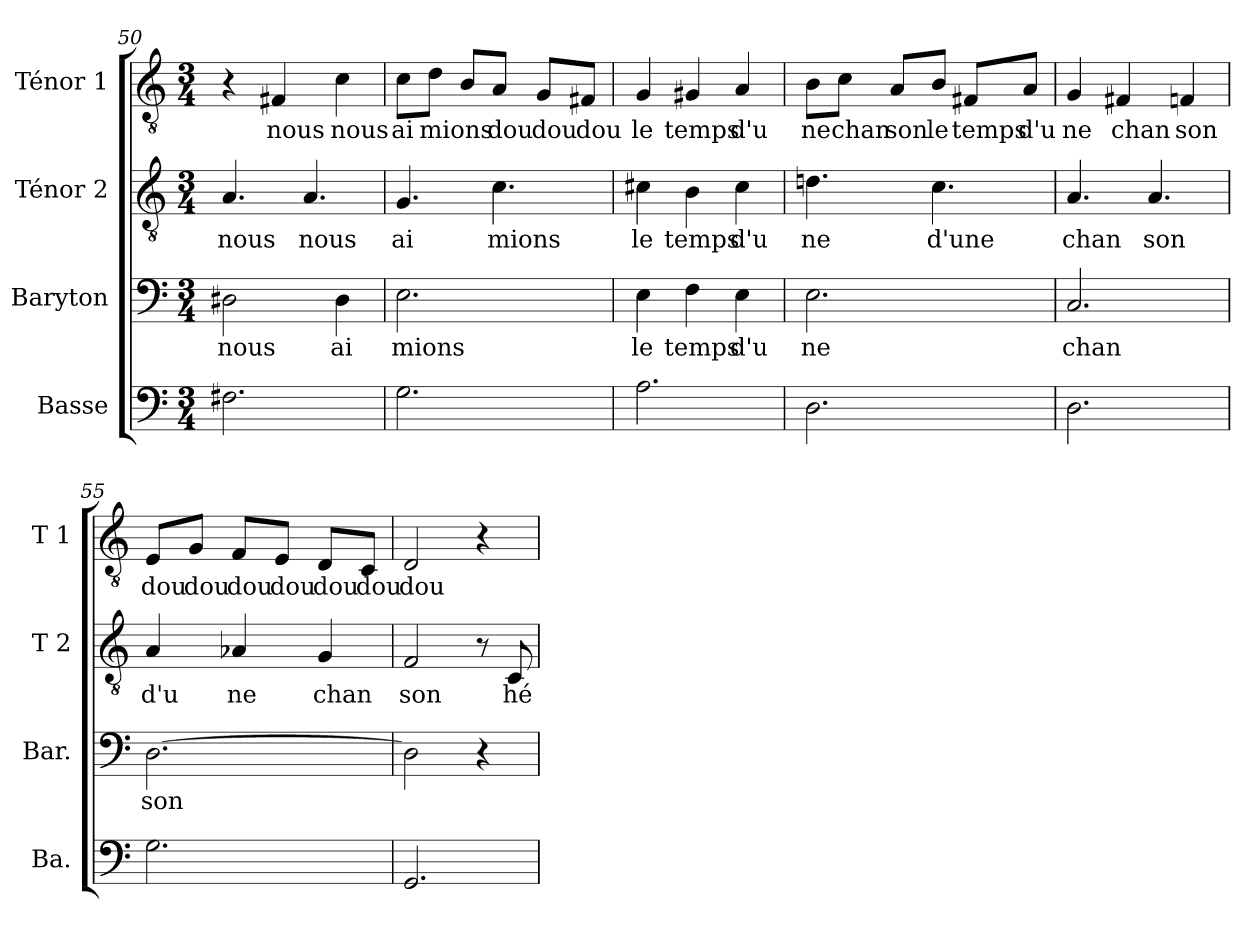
**kern	**kern	**text	**kern	**text	**kern	**text
*part4	*part3	*part3	*part2	*part2	*part1	*part1
*staff4	*staff3	*staff3	*staff2	*staff2	*staff1	*staff1
*I"Basse	*I"Baryton	*	*I"Ténor 2	*	*I"Ténor 1	*
*I'Ba.	*I'Bar.	*	*I'T 2	*	*I'T 1	*
*clefF4	*clefF4	*	*clefGv2	*	*clefGv2	*
*ITrd7c12	*	*	*	*	*	*
*k[]	*k[]	*	*k[]	*	*k[]	*
*C:	*C:	*	*C:	*	*C:	*
*M3/4	*M3/4	*	*M3/4	*	*M3/4	*
=50	=50	=50	=50	=50	=50	=50
!	!	!LO:LY:b	!	!	!	!
!	!	!	!	!LO:LY:b	!	!
2.FF#X\	2D#X\	nous	4.A/	nous	4r	.
!	!	!	!	!	!	!LO:LY:b
.	.	.	.	.	4F#X/	nous
!	!	!	!	!LO:LY:b	!	!
.	.	.	4.A/	nous	.	.
!	!	!LO:LY:b	!	!	!	!
!	!	!	!	!	!	!LO:LY:b
.	4D#\	ai	.	.	4c\	nous
=51	=51	=51	=51	=51	=51	=51
!	!	!LO:LY:b	!	!	!	!
!	!	!	!	!LO:LY:b	!	!
!	!	!	!	!	!	!LO:LY:b
2.GG\	2.E\	mions	4.G/	ai	8c\L	ai
!	!	!	!	!	!	!LO:LY:b
.	.	.	.	.	8d\J	mions
.	.	.	.	.	8B/L	.
!	!	!	!	!LO:LY:b	!	!
!	!	!	!	!	!	!LO:LY:b
.	.	.	4.c\	mions	8A/J	dou
!	!	!	!	!	!	!LO:LY:b
.	.	.	.	.	8G/L	dou
!	!	!	!	!	!	!LO:LY:b
.	.	.	.	.	8F#X/J	dou
=52	=52	=52	=52	=52	=52	=52
!	!	!LO:LY:b	!	!	!	!
!	!	!	!	!LO:LY:b	!	!
!	!	!	!	!	!	!LO:LY:b
2.AA\	4E\	le	4c#X\	le	4G/	le
!	!	!LO:LY:b	!	!	!	!
!	!	!	!	!LO:LY:b	!	!
!	!	!	!	!	!	!LO:LY:b
.	4F\	temps	4B\	temps	4G#X/	temps
!	!	!LO:LY:b	!	!	!	!
!	!	!	!	!LO:LY:b	!	!
!	!	!	!	!	!	!LO:LY:b
.	4E\	d'u	4c#\	d'u	4A/	d'u
=53	=53	=53	=53	=53	=53	=53
!	!	!LO:LY:b	!	!	!	!
!	!	!	!	!LO:LY:b	!	!
!	!	!	!	!	!	!LO:LY:b
2.DD\	2.E\	ne	4.dn\	ne	8B\L	ne
!	!	!	!	!	!	!LO:LY:b
.	.	.	.	.	8c\J	chan
!	!	!	!	!	!	!LO:LY:b
.	.	.	.	.	8A/L	son
!	!	!	!	!LO:LY:b	!	!
!	!	!	!	!	!	!LO:LY:b
.	.	.	4.c\	d'une	8B/J	le
!	!	!	!	!	!	!LO:LY:b
.	.	.	.	.	8F#X/L	temps
!	!	!	!	!	!	!LO:LY:b
.	.	.	.	.	8A/J	d'u
=54	=54	=54	=54	=54	=54	=54
!	!	!LO:LY:b	!	!	!	!
!	!	!	!	!LO:LY:b	!	!
!	!	!	!	!	!	!LO:LY:b
2.DD\	2.C/	chan	4.A/	chan	4G/	ne
!	!	!	!	!	!	!LO:LY:b
.	.	.	.	.	4F#X/	chan
!	!	!	!	!LO:LY:b	!	!
.	.	.	4.A/	son	.	.
!	!	!	!	!	!	!LO:LY:b
.	.	.	.	.	4Fn/	son
!!LO:PB:g=z
=55	=55	=55	=55	=55	=55	=55
!	!	!LO:LY:b	!	!	!	!
!	!	!	!	!LO:LY:b	!	!
!	!	!	!	!	!	!LO:LY:b
2.GG\	[2.D\	son	4A/	d'u	8E/L	dou
!	!	!	!	!	!	!LO:LY:b
.	.	.	.	.	8G/J	dou
!	!	!	!	!LO:LY:b	!	!
!	!	!	!	!	!	!LO:LY:b
.	.	.	4A-X/	ne	8F/L	dou
!	!	!	!	!	!	!LO:LY:b
.	.	.	.	.	8E/J	dou
!	!	!	!	!LO:LY:b	!	!
!	!	!	!	!	!	!LO:LY:b
.	.	.	4G/	chan	8D/L	dou
!	!	!	!	!	!	!LO:LY:b
.	.	.	.	.	8C/J	dou
=56	=56	=56	=56	=56	=56	=56
!	!	!	!	!LO:LY:b	!	!
!	!	!	!	!	!	!LO:LY:b
2.GGG/	2D\]	.	2F/	son	2D/	dou
.	4r	.	8r	.	4r	.
!	!	!	!	!LO:LY:b	!	!
.	.	.	8C/	hé	.	.
=	=	=	=	=	=	=
*-	*-	*-	*-	*-	*-	*-
